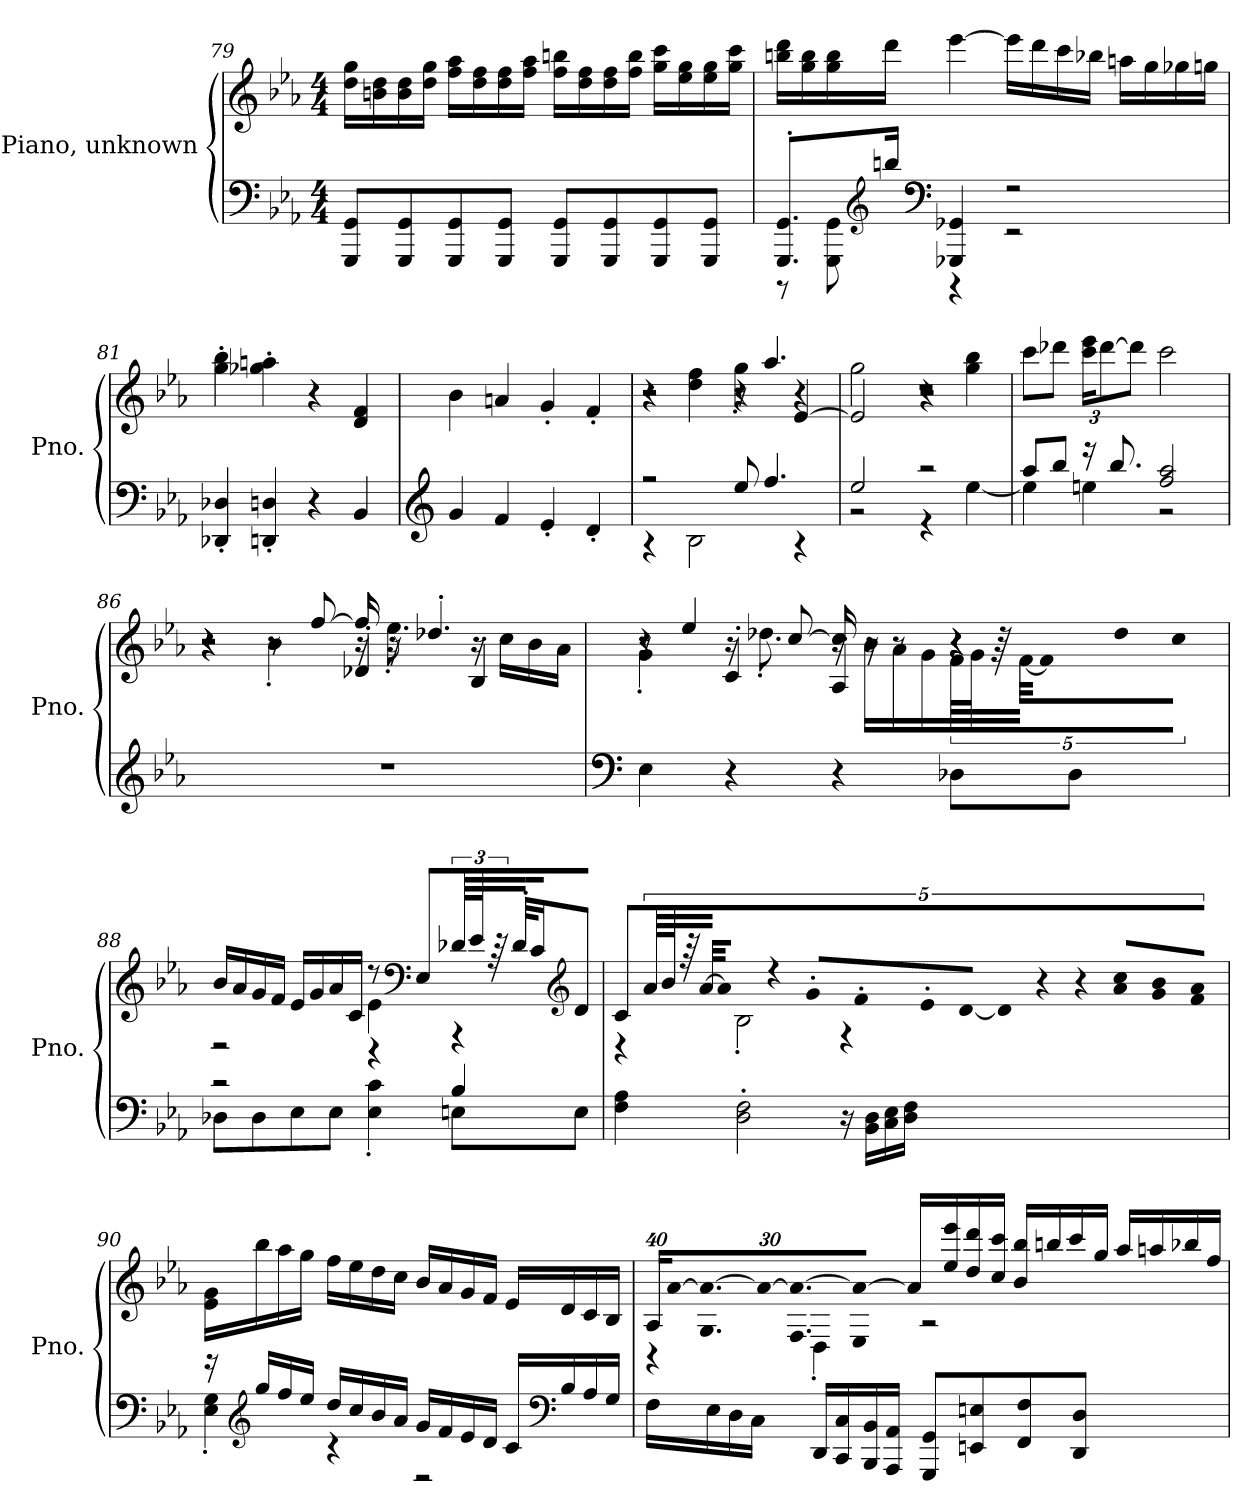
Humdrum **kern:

**kern	**kern
*part1	*part1
*staff2	*staff1
*I"Piano, unknown	*
*I'Pno.	*
*clefF4	*clefG2
*k[b-e-a-]	*k[b-e-a-]
*M4/4	*M4/4
=79	=79
8GGG/ 8GG/L	16dd\ 16gg\LL
.	16bn\ 16dd\
8GGG/ 8GG/	16b\ 16dd\
.	16dd\ 16gg\JJ
8GGG/ 8GG/	16ff\ 16aa-\LL
.	16dd\ 16ff\
8GGG/ 8GG/J	16dd\ 16ff\
.	16ff\ 16aa-\JJ
8GGG/ 8GG/L	16ff\ 16bbn\LL
.	16dd\ 16ff\
8GGG/ 8GG/	16dd\ 16ff\
.	16ff\ 16bb\JJ
8GGG/ 8GG/	16gg\ 16ccc\LL
.	16ee-\ 16gg\
8GGG/ 8GG/J	16ee-\ 16gg\
.	16gg\ 16ccc\JJ
!!LO:LB:g=z
=80	=80
*^	*
8.GGG/' 8.GG/'L	8r	16bbn\ 16ddd\LL
.	.	16gg\ 16bb\
.	8GGG\ 8GG\	16gg\ 16bb\
*clefG2	*	*
16bbn/Jk	.	16ddd\JJ
*clefF4	*	*
4GGG-X/ 4GG-X/	4r	[4eee-\
2r	2r	16eee-\LL]
.	.	16ddd\
.	.	16ccc\
.	.	16bb-X\JJ
.	.	16aan\LL
.	.	16gg\
.	.	16gg-X\
.	.	16ggn\JJ
*v	*v	*
=81	=81
4DD-X/' 4D-X/'	4gg\' 4bb-\'
4DDn/' 4Dn/'	4gg-X\' 4aan\'
4r	4r
4BB-/	4d/ 4f/
=82	=82
*clefG2	*
4g/	4b-\
4f/	4an/
4e-'/	4g'/
4d'/	4f'/
=83	=83
*^	*^
*	*	*	*^
2r	4r	2r	4r	2r
.	2B-\	.	4dd\ 4ff\	.
8ee-/	.	8r	4gg'\	4r
4.ff/	.	4.aa-/	.	.
.	4r	.	4r	[4e-/
!!LO:LB:g=z	!!	!!
=84	=84	=84	=84	=84
2ee-/	2r	1r	2gg\	2e-/]
2r	4r	.	4r	2r
.	[4ee-\	.	4gg\ 4bb-\	.
*	*	*v	*v	*v
=85	=85	=85
8aa-/L	4ee-\]	8ccc\L
8bb-/J	.	8ddd-X\J
*	*	*Xbrackettup
16r	4een\	24ccc\ 24eee-\KL
.	.	[12ddd-\
8.bb-/	.	.
.	.	8ddd-\J]
2ff/ 2aa-/	2r	2ccc\
*v	*v	*
=86	=86
*	*^
*	*	*^
1r	4r	4r	2r
.	8r	4b-'\	.
.	[8ff/	.	.
.	16ff/]	16r	4d-X'/
.	16r	8.ee-'\	.
.	4.dd-X'/	.	.
.	.	16r	4B-'/
.	.	16cc\LL	.
.	.	16b-\	.
.	.	16a-\JJ	.
!!LO:LB:g=z	!!	!!
=87	=87	=87	=87
*clefF4	*	*	*
4E-\	8r	4g'\	4r
.	4ee-/	.	.
4r	.	16r	4c'/
.	.	8.dd-X'\	.
.	[8cc/	.	.
4r	16cc/]	16r	4A-'/
.	16r	16b-\LL	.
.	8r	16a-\	.
.	.	16g\	.
*	*	*brackettup	*
8D-X\L	4r	80f\LL	4r
.	.	80g\JJJJ	.
.	.	80r	.
.	.	[40f\KLL	.
.	.	16f\]	.
8D-\J	.	16dd-\	.
.	.	16cc\JJ	.
*	*	*v	*v
=88	=88	=88
*^	*	*
2r	8D-X\L	16b-/LL	2r
.	.	16a-/	.
.	8D-\	16g/	.
.	.	16f/JJ	.
.	8E-\	16e-/LL	.
.	.	16g/	.
.	8E-\J	16a-/	.
.	.	16c/JJ	.
4r	4E-\' 4c\'	8r	4e-\
*	*	*clefF4	*
.	.	8E-/L	.
4B-/	8En\L	96d-X/LLL	4r
.	.	96e-/JJJJ	.
.	.	96r	.
.	.	32d-'/KLL	.
.	.	16c/J	.
*	*	*clefG2	*
.	8E\J	8d-/J	.
*v	*v	*	*
!!LO:PB:g=z	!!
=89	=89	=89
4F\ 4A-\	8c/L	4r
.	80a-/LLL	.
.	80b-/JJJJ	.
.	80r	.
.	[40a-/KLL	.
.	16a-/JJ]	.
2D\' 2F\'	32r	2B-'\
.	32g'/LLL	.
.	32f'/	.
.	32e-'/JJ	.
.	[8d/J	.
.	8d/]	.
.	8r	.
16r	16r	4r
16BB-\ 16D\LL	16a-/ 16cc/LL	.
16C\ 16E-\	16g/ 16b-/	.
16D\ 16F\JJ	16f/ 16a-/JJ	.
*	*v	*v
=90	=90
*^	*
16r	4E-\' 4G\'	16e-\ 16g\LL
*clefG2	*	*
16gg/LL	.	16bb-\
16ff/	.	16aa-\
16ee-/JJ	.	16gg\JJ
16dd/LL	4r	16ff\LL
16cc/	.	16ee-\
16b-/	.	16dd\
16a-/JJ	.	16cc\JJ
16g/LL	2r	16b-/LL
16f/	.	16a-/
16e-/	.	16g/
16d/JJ	.	16f/JJ
16c/LL	.	16e-/LL
*clefF4	*	*
16B-/	.	16d/
16A-/	.	16c/
16G/JJ	.	16B-/JJ
*v	*v	*
!!LO:LB:g=z
=91	=91
*	*Xbrackettup
!	!LO:N:vis=32
*	*^
16F\LL	640%23A-/LLL	4r
!	!LO:N:vis=64	!
.	[960%17a-/K	.
!	!LO:N:vis=32.	!
.	1920%103G/ 1920%103a-/_	.
16E-\	.	.
!	!LO:N:vis=64	!
.	960%17a-/K_	.
!	!LO:N:vis=32.	!
16D\	1920%103F/ 1920%103a-/_J	.
!	!LO:N:vis=16	!
.	1920%137E-/ 1920%137a-/_JJ	.
16C\JJ	.	.
16DD/LL	16a-/LL]	4D'\
16CC/ 16C/	16ee-/ 16eee-/	.
16BBB-/ 16BB-/	16dd/ 16ddd/	.
16AAA-/ 16AA-/JJ	16cc/ 16ccc/JJ	.
8GGG/ 8GG/L	16b-/ 16bb-/LL	2r
.	16bbn/	.
8EEn/ 8En/	16ccc/	.
.	16gg/JJ	.
8FF/ 8F/	16aa-/LL	.
.	16aan/	.
8DD/ 8D/J	16bb-X/	.
.	16ff/JJ	.
*	*v	*v
=	=
*-	*-
